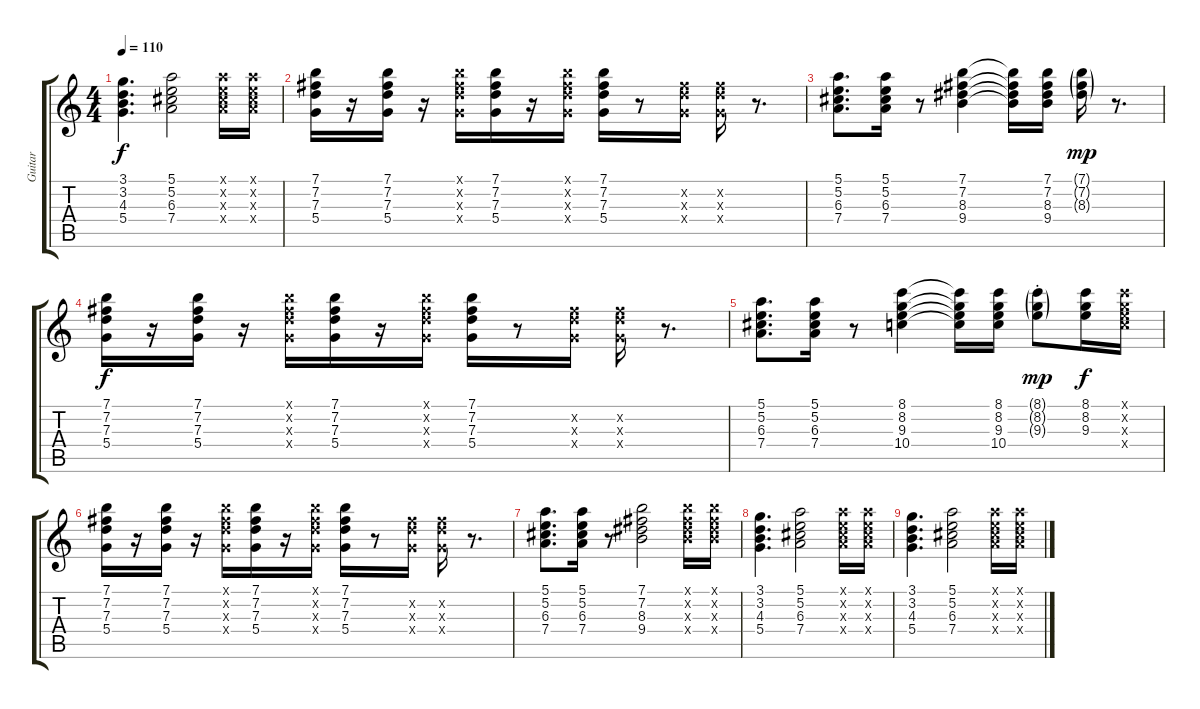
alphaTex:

\track ("Guitar" "Guitar") {instrument electricguitarclean}
\staff {score tabs}
\tuning (E4 B3 G3 D3 A2 E2) {hide}
\ts (4 4)
\tempo 110
\clef g2
\ks c
(3.1 3.2 4.3 5.4).4{d dy f} (5.1 5.2 6.3 7.4).2 (5.1{x} 5.2{x} 6.3{x} 7.4{x}).16 (5.1{x} 5.2{x} 6.3{x} 7.4{x}).16 |
(7.1 7.2 7.3 5.4).16 r.16 (7.1 7.2 7.3 5.4).16 r.16 (7.1{x} 7.2{x} 7.3{x} 5.4{x}).16 (7.1 7.2 7.3 5.4).16 r.16 (7.1{x} 7.2{x} 7.3{x} 5.4{x}).16 (7.1 7.2 7.3 5.4).16 r.8 (7.2{x} 7.3{x} 5.4{x}).16 (7.2{x} 7.3{x} 5.4{x}).16 r.8{d} |
(5.1 5.2 6.3 7.4).8{d} (5.1 5.2 6.3 7.4).16 r.8 (7.1 7.2 8.3 9.4).4 (7.1{t} 7.2{t} 8.3{t} 9.4{t}).16 (7.1 7.2 8.3 9.4).16 (7.1{g} 7.2{g} 8.3{g}).16{dy mp} r.8{d} |
(7.1 7.2 7.3 5.4).16{dy f} r.16 (7.1 7.2 7.3 5.4).16 r.16 (7.1{x} 7.2{x} 7.3{x} 5.4{x}).16 (7.1 7.2 7.3 5.4).16 r.16 (7.1{x} 7.2{x} 7.3{x} 5.4{x}).16 (7.1 7.2 7.3 5.4).16 r.8 (7.2{x} 7.3{x} 5.4{x}).16 (7.2{x} 7.3{x} 5.4{x}).16 r.8{d} |
(5.1 5.2 6.3 7.4).8{d} (5.1 5.2 6.3 7.4).16 r.8 (8.1 8.2 9.3 10.4).4 (8.1{t} 8.2{t} 9.3{t} 10.4{t}).16 (8.1 8.2 9.3 10.4).16 (8.1{g st} 8.2{g st} 9.3{g st}).8{dy mp} (8.1 8.2 9.3).16{dy f} (8.1{x} 8.2{x} 9.3{x} 10.4{x}).16 |
(7.1 7.2 7.3 5.4).16 r.16 (7.1 7.2 7.3 5.4).16 r.16 (7.1{x} 7.2{x} 7.3{x} 5.4{x}).16 (7.1 7.2 7.3 5.4).16 r.16 (7.1{x} 7.2{x} 7.3{x} 5.4{x}).16 (7.1 7.2 7.3 5.4).16 r.8 (7.2{x} 7.3{x} 5.4{x}).16 (7.2{x} 7.3{x} 5.4{x}).16 r.8{d} |
(5.1 5.2 6.3 7.4).8{d} (5.1 5.2 6.3 7.4).16 r.8 (7.1 7.2 8.3 9.4).2 (7.1{x} 7.2{x} 8.3{x} 9.4{x}).16 (7.1{x} 7.2{x} 8.3{x} 9.4{x}).16 |
(3.1 3.2 4.3 5.4).4{d} (5.1 5.2 6.3 7.4).2 (5.1{x} 5.2{x} 6.3{x} 7.4{x}).16 (5.1{x} 5.2{x} 6.3{x} 7.4{x}).16 |
(3.1 3.2 4.3 5.4).4{d} (5.1 5.2 6.3 7.4).2 (5.1{x} 5.2{x} 6.3{x} 7.4{x}).16 (5.1{x} 5.2{x} 6.3{x} 7.4{x}).16
